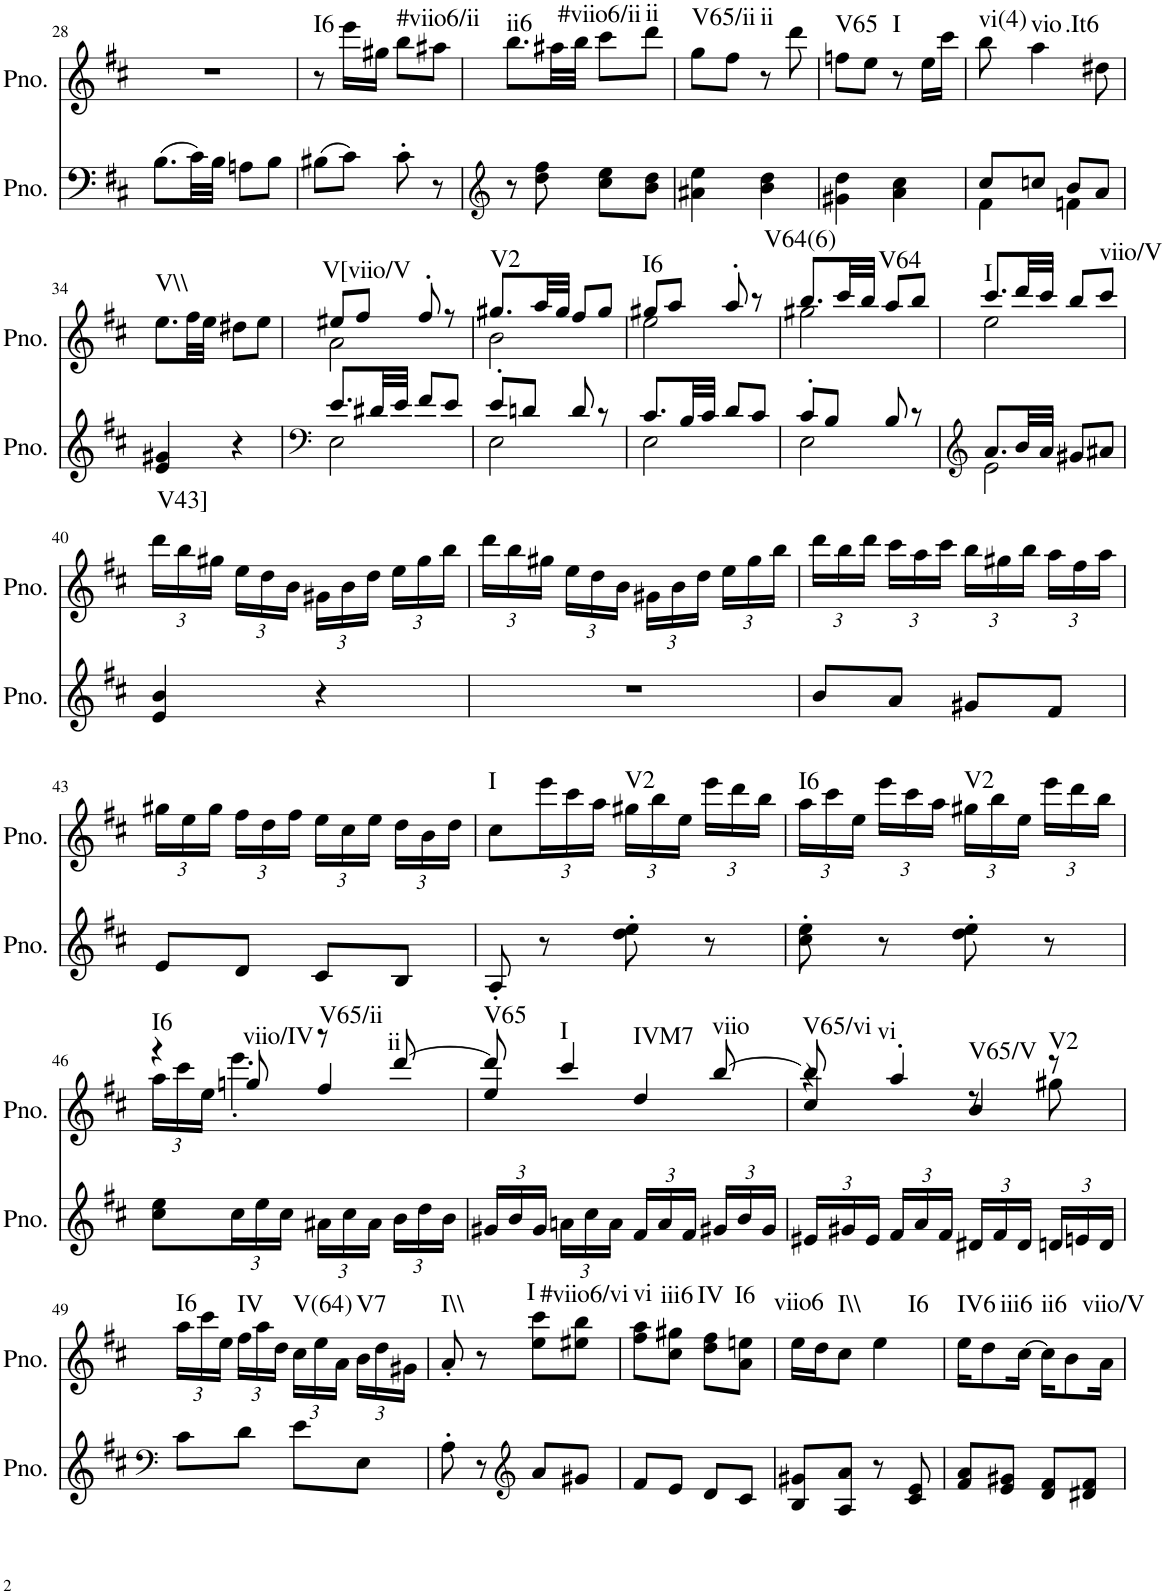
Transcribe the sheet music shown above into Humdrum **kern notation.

**kern	**kern	**harte
*part2	*part1	*part1
*staff2	*staff1	*
*I"Piano, unbenannt	*I"Piano, unbenannt	*
*I'Pno.	*I'Pno.	*
!!LO:PB:g=z
*clefF4	*clefG2	*
*k[f#c#]	*k[f#c#]	*
*M2/4	*M2/4	*
=28	=28	=28
(8.B\L	2r	.
32c#\LL)	.	.
32B\JJJ	.	.
8An\L	.	.
8B\J	.	.
=29	=29	=29
!	!	!LO:H:kt=I6
(8B#X\L	8r	N
8c#\J)	16eee\LL	.
.	16gg#X\JJ	.
!	!	!LO:H:kt=#viio6/ii
8c#'\	8bb\L	N
8r	8aa#X\J	.
=30	=30	=30
*clefG2	*	*
!	!	!LO:H:kt=ii6
8r	8.bb\L	N
8dd\ 8ff#\	.	.
.	32aa#X\LL	.
.	32bb\JJJ	.
!	!	!LO:H:kt=#viio6/ii
8cc#\ 8ee\L	8ccc#\L	N
!	!	!LO:H:kt=ii
8b\ 8dd\J	8ddd\J	N
=31	=31	=31
!	!	!LO:H:kt=V65/ii
4a#X\ 4ee\	8gg\L	N
.	8ff#\J	.
!	!	!LO:H:kt=ii
4b\ 4dd\	8r	N
.	8ddd\	.
=32	=32	=32
!	!	!LO:H:kt=V65
4g#X\ 4dd\	8ffn\L	N
.	8ee\J	.
!	!	!LO:H:kt=I
4a\ 4cc#\	8r	N
.	16ee\LL	.
.	16ccc#\JJ	.
=33	=33	=33
*^	*	*
!	!	!	!LO:H:kt=vi(4)
8cc#/L	4f#\	8bb\	N
!	!	!	!LO:H:n=1:kt=vio
!	!	!	!LO:H:n=2:kt=.It6
8ccn/J	.	4aa\	N N
8b/L	4fn\	.	.
8a/J	.	8dd#X\	.
*v	*v	*	*
!!LO:LB:g=z
=34	=34	=34
!	!	!LO:H:kt=V\\
4e/ 4g#X/	8.ee\L	N
.	32ff#\LL	.
.	32ee\JJJ	.
4r	8dd#X\L	.
.	8ee\J	.
=35	=35	=35
*clefF4	*	*
*^	*^	*
!	!	!	!	!LO:H:kt=V[viio/V
8.e/L	2E\	8ee#X/L	2a\	N
.	.	8ff#/J	.	.
32d#X/LL	.	.	.	.
32e/JJJ	.	.	.	.
8f#/L	.	8ff#'/	.	.
8e/J	.	8r	.	.
=36	=36	=36	=36	=36
!	!	!	!	!LO:H:kt=V2
8e'/L	2E\	8.gg#X/L	2b\	N
8dn/J	.	.	.	.
.	.	32aa/LL	.	.
.	.	32gg#/JJJ	.	.
8d/	.	8ff#/L	.	.
8r	.	8gg#/J	.	.
=37	=37	=37	=37	=37
!	!	!	!	!LO:H:kt=I6
8.c#/L	2E\	8gg#X/L	2ee\	N
.	.	8aa/J	.	.
32B/LL	.	.	.	.
32c#/JJJ	.	.	.	.
8d/L	.	8aa'/	.	.
8c#/J	.	8r	.	.
=38	=38	=38	=38	=38
!	!	!	!	!LO:H:kt=V64(6)
8c#'/L	2E\	8.bb/L	2gg#X\	N
8B/J	.	.	.	.
.	.	32ccc#/LL	.	.
.	.	32bb/JJJ	.	.
!	!	!	!	!LO:H:kt=V64
8B/	.	8aa/L	.	N
8r	.	8bb/J	.	.
=39	=39	=39	=39	=39
*clefG2	*	*	*	*
!	!	!	!	!LO:H:kt=I
8.a/L	2e\	8.ccc#/L	2ee\	N
32b/LL	.	32ddd/LL	.	.
32a/JJJ	.	32ccc#/JJJ	.	.
8g#X/L	.	8bb/L	.	.
!	!	!	!	!LO:H:kt=viio/V
8a#X/J	.	8ccc#/J	.	N
*v	*v	*	*	*
*	*v	*v	*
!!LO:LB:g=z
=40	=40	=40
*	*Xbrackettup	*
!	!	!LO:H:kt=V43]
4e/ 4b/	24ddd\LL	N
.	24bb\	.
.	24gg#X\JJ	.
.	24ee\LL	.
.	24dd\	.
.	24b\JJ	.
4r	24g#X\LL	.
.	24b\	.
.	24dd\JJ	.
.	24ee\LL	.
.	24gg#\	.
.	24bb\JJ	.
=41	=41	=41
2r	24ddd\LL	.
.	24bb\	.
.	24gg#X\JJ	.
.	24ee\LL	.
.	24dd\	.
.	24b\JJ	.
.	24g#X\LL	.
.	24b\	.
.	24dd\JJ	.
.	24ee\LL	.
.	24gg#\	.
.	24bb\JJ	.
=42	=42	=42
8b/L	24ddd\LL	.
.	24bb\	.
.	24ddd\JJ	.
8a/J	24ccc#\LL	.
.	24aa\	.
.	24ccc#\JJ	.
8g#X/L	24bb\LL	.
.	24gg#X\	.
.	24bb\JJ	.
8f#/J	24aa\LL	.
.	24ff#\	.
.	24aa\JJ	.
!!LO:LB:g=z
=43	=43	=43
8e/L	24gg#X\LL	.
.	24ee\	.
.	24gg#\JJ	.
8d/J	24ff#\LL	.
.	24dd\	.
.	24ff#\JJ	.
8c#/L	24ee\LL	.
.	24cc#\	.
.	24ee\JJ	.
8B/J	24dd\LL	.
.	24b\	.
.	24dd\JJ	.
=44	=44	=44
!	!	!LO:H:kt=I
8A'/	8cc#\L	N
8r	24eee\L	.
.	24ccc#\	.
.	24aa\JJ	.
!	!	!LO:H:kt=V2
8dd\' 8ee\'	24gg#X\LL	N
.	24bb\	.
.	24ee\JJ	.
8r	24eee\LL	.
.	24ddd\	.
.	24bb\JJ	.
=45	=45	=45
!	!	!LO:H:kt=I6
8cc#\' 8ee\'	24aa\LL	N
.	24ccc#\	.
.	24ee\JJ	.
8r	24eee\LL	.
.	24ccc#\	.
.	24aa\JJ	.
!	!	!LO:H:kt=V2
8dd\' 8ee\'	24gg#X\LL	N
.	24bb\	.
.	24ee\JJ	.
8r	24eee\LL	.
.	24ddd\	.
.	24bb\JJ	.
!!LO:LB:g=z
=46	=46	=46
*	*^	*
*	*	*^	*
!	!	!	!	!LO:H:n=1:kt=I6
!	!	!	!	!LO:H:n=2:kt=viio/IV
8cc#\ 8ee\L	4r	24aa\LL	8ryy	N N
.	.	24ccc#\	.	.
.	.	24ee\JJ	.	.
*Xbrackettup	*	*	*	*
24cc#\L	.	4.eee'\	8ggn/	.
24ee\	.	.	.	.
24cc#\JJ	.	.	.	.
!	!	!	!	!LO:H:kt=V65/ii
24a#X\LL	8r	.	4ff#/	N
24cc#\	.	.	.	.
24a#\JJ	.	.	.	.
!	!	!	!	!LO:H:kt=ii
24b\LL	[8ddd/	.	.	N
24dd\	.	.	.	.
24b\JJ	.	.	.	.
*	*	*v	*v	*
=47	=47	=47	=47
!	!	!	!LO:H:kt=V65
24g#X/LL	8ddd/]	4ee/	N
24b/	.	.	.
24g#/JJ	.	.	.
!	!	!	!LO:H:n=1:kt=I
!	!	!	!LO:H:n=2:kt=IVM7
24an\LL	4ccc#/	.	N N
24cc#\	.	.	.
24a\JJ	.	.	.
24f#/LL	.	4dd/	.
24a/	.	.	.
24f#/JJ	.	.	.
!	!	!	!LO:H:kt=viio
24g#X/LL	[8bb/	.	N
24b/	.	.	.
24g#/JJ	.	.	.
=48	=48	=48	=48
*	*	*^	*
!	!	!	!	!LO:H:kt=V65/vi
24e#X/LL	8bb/]	4r	4cc#/	N
24g#X/	.	.	.	.
24e#/JJ	.	.	.	.
!	!	!	!	!LO:H:n=1:kt=vi
!	!	!	!	!LO:H:n=2:kt=V65/V
24f#/LL	4aa'/	.	.	N N
24a/	.	.	.	.
24f#/JJ	.	.	.	.
24d#X/LL	.	8r	4b/	.
24f#/	.	.	.	.
24d#/JJ	.	.	.	.
!	!	!	!	!LO:H:kt=V2
24dn/LL	8r	8gg#X\	.	N
24en/	.	.	.	.
24d/JJ	.	.	.	.
*	*v	*v	*v	*
!!LO:LB:g=z
=49	=49	=49
*clefF4	*	*
!	!	!LO:H:kt=I6
8c#\L	24aa\LL	N
.	24ccc#\	.
.	24ee\JJ	.
!	!	!LO:H:kt=IV
8d\J	24ff#\LL	N
.	24aa\	.
.	24dd\JJ	.
!	!	!LO:H:kt=V(64)
8e\L	24cc#\LL	N
.	24ee\	.
.	24a\JJ	.
!	!	!LO:H:kt=V7
8E\J	24b\LL	N
.	24dd\	.
.	24g#X\JJ	.
=50	=50	=50
!	!	!LO:H:kt=I\\
8A'\	8a'/	N
8r	8r	.
*clefG2	*	*
!	!	!LO:H:kt=I
8a/L	8ee\ 8ccc#\L	N
!	!	!LO:H:kt=#viio6/vi
8g#X/J	8ee#X\ 8bb\J	N
=51	=51	=51
!	!	!LO:H:kt=vi
8f#/L	8ff#\ 8aa\L	N
!	!	!LO:H:kt=iii6
8e/J	8cc#\ 8gg#X\J	N
!	!	!LO:H:kt=IV
8d/L	8dd\ 8ff#\L	N
!	!	!LO:H:kt=I6
8c#/J	8a\ 8een\J	N
=52	=52	=52
!	!	!LO:H:kt=viio6
8B/ 8g#X/L	16ee\LL	N
.	16dd\J	.
!	!	!LO:H:kt=I\\
8A/ 8a/J	8cc#\J	N
!	!	!LO:H:kt=I6
8r	4ee\	N
8c#/ 8e/	.	.
=53	=53	=53
!	!	!LO:H:kt=IV6
8f#/ 8a/L	16ee\KL	N
!	!	!LO:H:kt=iii6
.	8dd\	N
8e/ 8g#X/J	.	.
.	[16cc#\Jk	.
!	!	!LO:H:kt=ii6
8d/ 8f#/L	16cc#\KL]	N
!	!	!LO:H:kt=viio/V
.	8b\	N
8d#X/ 8f#/J	.	.
.	16a\Jk	.
=	=	=
*-	*-	*-
